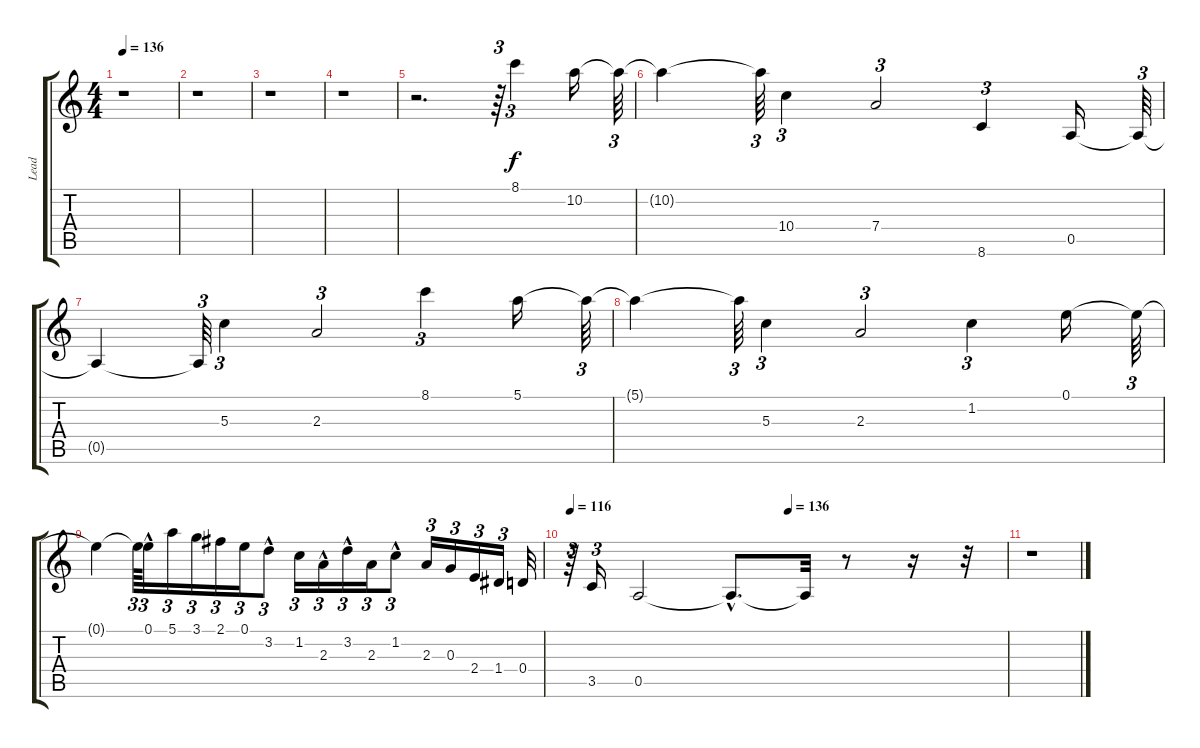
\track ("Lead" "Lead") {instrument overdrivenguitar}
\staff {score tabs}
\tuning (E4 B3 G3 D3 A2 E2) {hide}
\ts (4 4)
\tempo 136
\clef g2
\ks c
r.1{dy f} |
r.1 |
r.1 |
r.1 |
r.2{d} r.64{tu (3 2)} 8.1.4{tu (3 2)} 10.2.16 10.2{t}.64{tu (3 2)} |
10.2{t}.4 10.2{t}.64{tu (3 2)} 10.4.4{tu (3 2)} 7.4.2{tu (3 2)} 8.6.4{tu (3 2)} 0.5.16 0.5{t}.64{tu (3 2)} |
0.5{t}.4 0.5{t}.64{tu (3 2)} 5.3.4{tu (3 2)} 2.3.2{tu (3 2)} 8.1.4{tu (3 2)} 5.1.16 5.1{t}.64{tu (3 2)} |
5.1{t}.4 5.1{t}.64{tu (3 2)} 5.3.4{tu (3 2)} 2.3.2{tu (3 2)} 1.2.4{tu (3 2)} 0.1.16 0.1{t}.64{tu (3 2)} |
0.1{t}.4 0.1{t}.64{tu (3 2)} 0.1{hac}.16{tu (3 2)} 5.1.16{tu (3 2)} 3.1.16{tu (3 2)} 2.1.16{tu (3 2)} 0.1.16{tu (3 2)} 3.2{hac}.8{tu (3 2)} 1.2.16{tu (3 2)} 2.3{hac}.16{tu (3 2)} 3.2{hac}.16{tu (3 2)} 2.3.16{tu (3 2)} 1.2{hac}.8{tu (3 2)} 2.3.16{tu (3 2)} 0.3.16{tu (3 2)} 2.4.16{tu (3 2)} 1.4.16{tu (3 2)} 0.4.32 |
\tempo 116
\tempo (136 0.5)
r.64{tu (3 2)} 3.5.16{tu (3 2)} 0.5.2 0.5{hac t}.8{d} 0.5{t}.32 r.8 r.16 r.32 |
r.1
